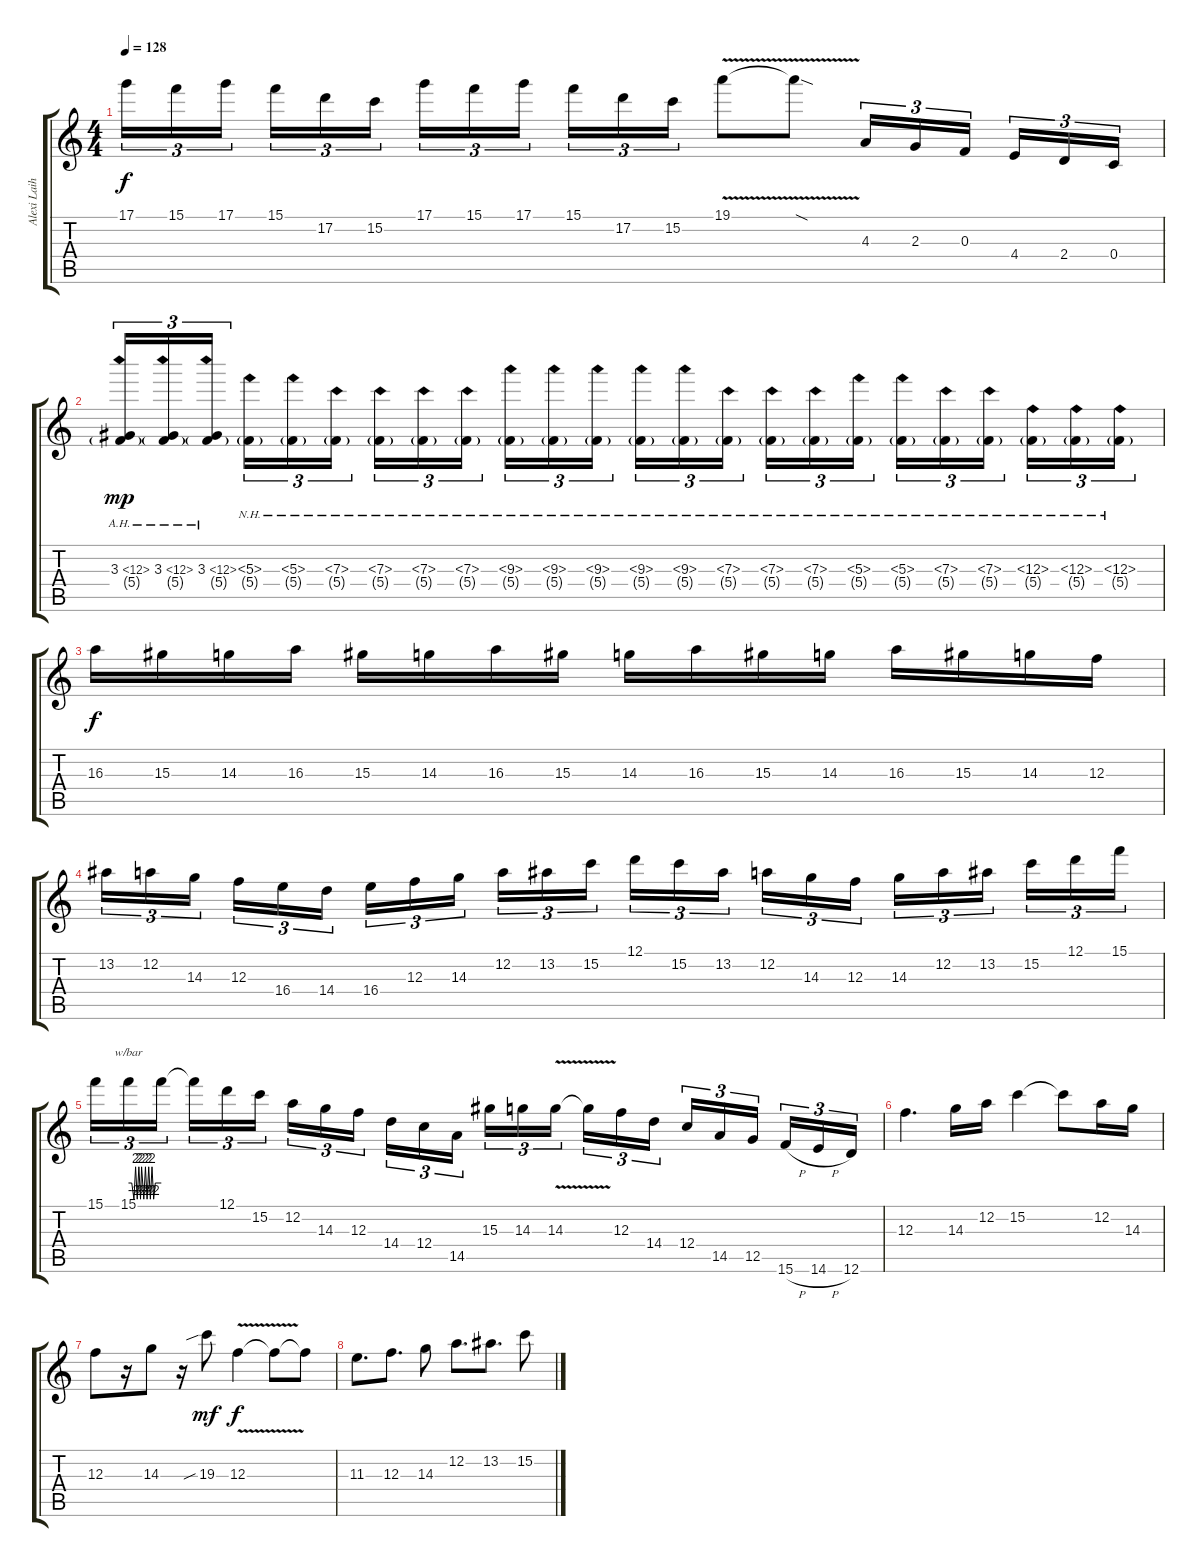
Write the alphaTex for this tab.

\track ("Alexi Laiho" "Alexi Laih") {instrument overdrivenguitar}
\staff {score tabs}
\tuning (D4 A3 F3 C3 G2 D2) {hide}
\ts (4 4)
\tempo 128
\clef g2
\ks c
17.1.16{tu (3 2) dy f} 15.1.16{tu (3 2)} 17.1.16{tu (3 2) beam splitsecondary} 15.1.16{tu (3 2)} 17.2.16{tu (3 2)} 15.2.16{tu (3 2)} 17.1.16{tu (3 2)} 15.1.16{tu (3 2)} 17.1.16{tu (3 2) beam splitsecondary} 15.1.16{tu (3 2)} 17.2.16{tu (3 2)} 15.2.16{tu (3 2)} 19.1{v}.8 19.1{sod t}.8 4.3.16{tu (3 2)} 2.3.16{tu (3 2)} 0.3.16{tu (3 2) beam splitsecondary} 4.4.16{tu (3 2)} 2.4.16{tu (3 2)} 0.4.16{tu (3 2)} |
(3.3{ah 9} 5.4{g}).16{tu (3 2) dy mp} (3.3{ah 9} 5.4{g}).16{tu (3 2)} (3.3{ah 9} 5.4{g}).16{tu (3 2) beam splitsecondary} (5.3{nh} 5.4{g}).16{tu (3 2)} (5.3{nh} 5.4{g}).16{tu (3 2)} (7.3{nh} 5.4{g}).16{tu (3 2)} (7.3{nh} 5.4{g}).16{tu (3 2)} (7.3{nh} 5.4{g}).16{tu (3 2)} (7.3{nh} 5.4{g}).16{tu (3 2) beam splitsecondary} (9.3{nh} 5.4{g}).16{tu (3 2)} (9.3{nh} 5.4{g}).16{tu (3 2)} (9.3{nh} 5.4{g}).16{tu (3 2)} (9.3{nh} 5.4{g}).16{tu (3 2)} (9.3{nh} 5.4{g}).16{tu (3 2)} (7.3{nh} 5.4{g}).16{tu (3 2) beam splitsecondary} (7.3{nh} 5.4{g}).16{tu (3 2)} (7.3{nh} 5.4{g}).16{tu (3 2)} (5.3{nh} 5.4{g}).16{tu (3 2)} (5.3{nh} 5.4{g}).16{tu (3 2)} (7.3{nh} 5.4{g}).16{tu (3 2)} (7.3{nh} 5.4{g}).16{tu (3 2) beam splitsecondary} (12.3{nh} 5.4{g}).16{tu (3 2)} (12.3{nh} 5.4{g}).16{tu (3 2)} (12.3{nh} 5.4{g}).16{tu (3 2)} |
16.3.16{dy f} 15.3.16 14.3.16 16.3.16 15.3.16 14.3.16 16.3.16 15.3.16 14.3.16 16.3.16 15.3.16 14.3.16 16.3.16 15.3.16 14.3.16 12.3.16 |
13.2.16{tu (3 2)} 12.2.16{tu (3 2)} 14.3.16{tu (3 2) beam splitsecondary} 12.3.16{tu (3 2)} 16.4.16{tu (3 2)} 14.4.16{tu (3 2)} 16.4.16{tu (3 2)} 12.3.16{tu (3 2)} 14.3.16{tu (3 2) beam splitsecondary} 12.2.16{tu (3 2)} 13.2.16{tu (3 2)} 15.2.16{tu (3 2)} 12.1.16{tu (3 2)} 15.2.16{tu (3 2)} 13.2.16{tu (3 2) beam splitsecondary} 12.2.16{tu (3 2)} 14.3.16{tu (3 2)} 12.3.16{tu (3 2)} 14.3.16{tu (3 2)} 12.2.16{tu (3 2)} 13.2.16{tu (3 2) beam splitsecondary} 15.2.16{tu (3 2)} 12.1.16{tu (3 2)} 15.1.16{tu (3 2)} |
15.1.16{tu (3 2)} 15.1.16{tu (3 2) tbe (custom default 0 0 6 0 10 -8 13 8 16 -8 19 8 22 -8 24 8 28 -8 31 8 34 -8 37 8 40 -8 43 8 46 -8 49 0 60 0)} 15.1{t}.16{tu (3 2) beam splitsecondary} 15.1{t}.16{tu (3 2)} 12.1.16{tu (3 2)} 15.2.16{tu (3 2)} 12.2.16{tu (3 2)} 14.3.16{tu (3 2)} 12.3.16{tu (3 2) beam splitsecondary} 14.4.16{tu (3 2)} 12.4.16{tu (3 2)} 14.5.16{tu (3 2)} 15.3.16{tu (3 2)} 14.3.16{tu (3 2)} 14.3{v}.16{tu (3 2) beam splitsecondary} 14.3{t}.16{tu (3 2)} 12.3.16{tu (3 2)} 14.4.16{tu (3 2)} 12.4.16{tu (3 2)} 14.5.16{tu (3 2)} 12.5.16{tu (3 2) beam splitsecondary} 15.6{h}.16{tu (3 2)} 14.6{h}.16{tu (3 2)} 12.6.16{tu (3 2)} |
12.3.4{d} 14.3.16 12.2.16 15.2.4 15.2{t}.8 12.2.16 14.3.16 |
12.3.8 r.16 14.3.8 r.16 19.3{sib}.8{dy mf} 12.3{v}.4{dy f} 12.3{t}.8 12.3{t}.8 |
11.3.8{d} 12.3.8{d} 14.3.8 12.2.8{d} 13.2.8{d} 15.2.8
